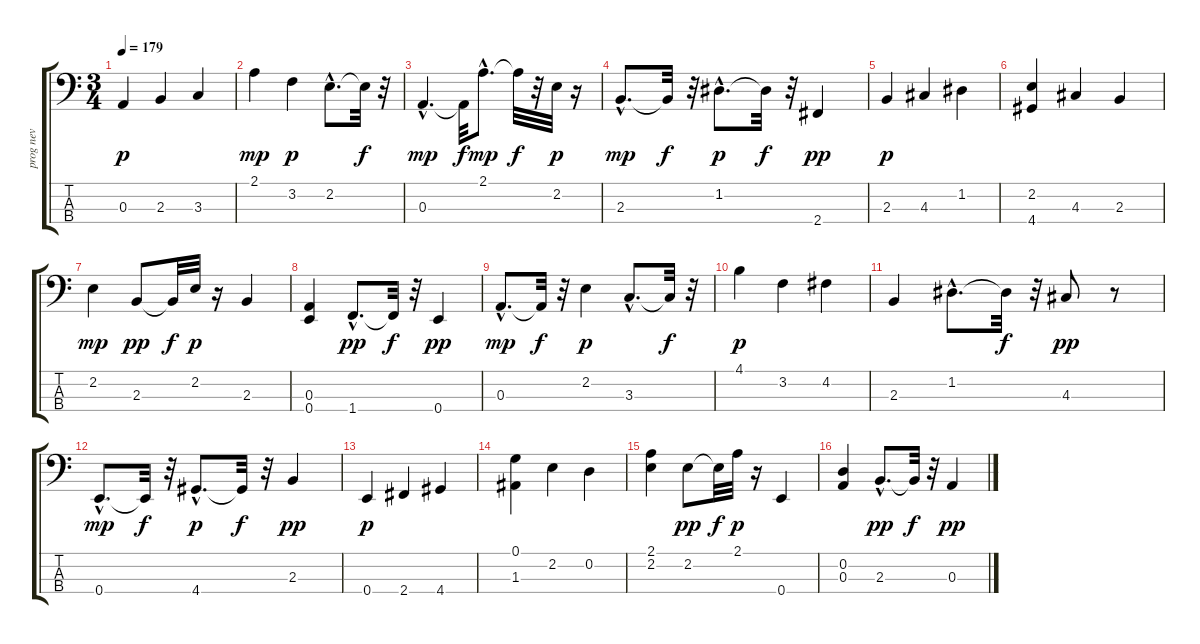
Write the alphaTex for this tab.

\track ("prog nev" "prog nev") {instrument acousticbass}
\staff {score tabs}
\tuning (G2 D2 A1 E1) {hide}
\ts (3 4)
\tempo 179
\clef f4
\ks c
0.3.4{dy p} 2.3.4 3.3.4 |
2.1.4{dy mp} 3.2.4{dy p} 2.2{hac}.8{d} 2.2{t}.32{dy f} r.32 |
0.3{hac}.4{d dy mp} 0.3{t}.32{dy f} 2.1{hac}.8{d dy mp} 2.1{t}.32{dy f} r.32 2.2.32{dy p} r.16 |
2.3{hac}.8{d dy mp} 2.3{t}.32{dy f} r.32 1.2{hac}.8{d dy p} 1.2{t}.32{dy f} r.32 2.4.4{dy pp} |
2.3.4{dy p} 4.3.4 1.2.4 |
(2.2 4.4).4 4.3.4 2.3.4 |
2.2.4{dy mp} 2.3.8{dy pp} 2.3{t}.32{dy f} 2.2.32{dy p} r.16 2.3.4 |
(0.3 0.4).4 1.4{hac}.8{d dy pp} 1.4{t}.32{dy f} r.32 0.4.4{dy pp} |
0.3{hac}.8{d dy mp} 0.3{t}.32{dy f} r.32 2.2.4{dy p} 3.3{hac}.8{d} 3.3{t}.32{dy f} r.32 |
4.1.4{dy p} 3.2.4 4.2.4 |
2.3.4 1.2{hac}.8{d} 1.2{t}.32{dy f} r.32 4.3.8{dy pp} r.8 |
0.4{hac}.8{d dy mp} 0.4{t}.32{dy f} r.32 4.4{hac}.8{d dy p} 4.4{t}.32{dy f} r.32 2.3.4{dy pp} |
0.4.4{dy p} 2.4.4 4.4.4 |
(0.1 1.3).4 2.2.4 0.2.4 |
(2.1 2.2).4 2.2.8{dy pp} 2.2{t}.32{dy f} 2.1.32{dy p} r.16 0.4.4 |
(0.2 0.3).4 2.3{hac}.8{d dy pp} 2.3{t}.32{dy f} r.32 0.3.4{dy pp}
